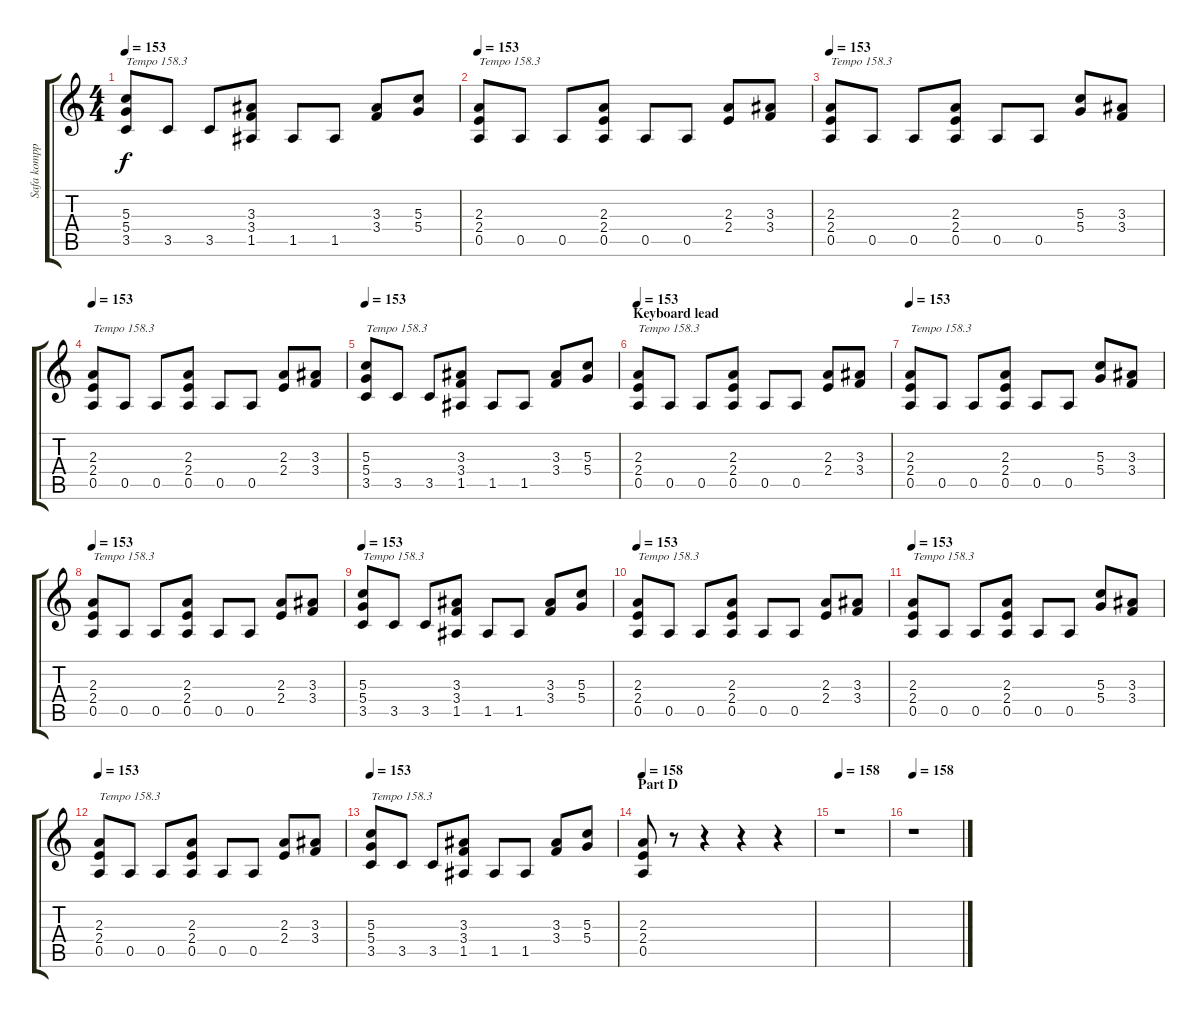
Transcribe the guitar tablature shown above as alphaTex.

\track ("Safa komppi" "Safa kompp") {instrument distortionguitar}
\staff {score tabs}
\tuning (E4 B3 G3 D3 A2 E2) {hide}
\ts (4 4)
\tempo 153
\clef g2
\ks c
(5.3 5.4 3.5).8{txt "Tempo 158.3" dy f} 3.5.8 3.5.8 (3.3 3.4 1.5).8 1.5.8 1.5.8 (3.3 3.4).8 (5.3 5.4).8 |
\tempo 153
(2.3 2.4 0.5).8{txt "Tempo 158.3"} 0.5.8 0.5.8 (2.3 2.4 0.5).8 0.5.8 0.5.8 (2.3 2.4).8 (3.3 3.4).8 |
\tempo 153
(2.3 2.4 0.5).8{txt "Tempo 158.3"} 0.5.8 0.5.8 (2.3 2.4 0.5).8 0.5.8 0.5.8 (5.3 5.4).8 (3.3 3.4).8 |
\tempo 153
(2.3 2.4 0.5).8{txt "Tempo 158.3"} 0.5.8 0.5.8 (2.3 2.4 0.5).8 0.5.8 0.5.8 (2.3 2.4).8 (3.3 3.4).8 |
\tempo 153
(5.3 5.4 3.5).8{txt "Tempo 158.3"} 3.5.8 3.5.8 (3.3 3.4 1.5).8 1.5.8 1.5.8 (3.3 3.4).8 (5.3 5.4).8 |
\section ("" "Keyboard lead ")
\tempo 153
(2.3 2.4 0.5).8{txt "Tempo 158.3"} 0.5.8 0.5.8 (2.3 2.4 0.5).8 0.5.8 0.5.8 (2.3 2.4).8 (3.3 3.4).8 |
\tempo 153
(2.3 2.4 0.5).8{txt "Tempo 158.3"} 0.5.8 0.5.8 (2.3 2.4 0.5).8 0.5.8 0.5.8 (5.3 5.4).8 (3.3 3.4).8 |
\tempo 153
(2.3 2.4 0.5).8{txt "Tempo 158.3"} 0.5.8 0.5.8 (2.3 2.4 0.5).8 0.5.8 0.5.8 (2.3 2.4).8 (3.3 3.4).8 |
\tempo 153
(5.3 5.4 3.5).8{txt "Tempo 158.3"} 3.5.8 3.5.8 (3.3 3.4 1.5).8 1.5.8 1.5.8 (3.3 3.4).8 (5.3 5.4).8 |
\tempo 153
(2.3 2.4 0.5).8{txt "Tempo 158.3"} 0.5.8 0.5.8 (2.3 2.4 0.5).8 0.5.8 0.5.8 (2.3 2.4).8 (3.3 3.4).8 |
\tempo 153
(2.3 2.4 0.5).8{txt "Tempo 158.3"} 0.5.8 0.5.8 (2.3 2.4 0.5).8 0.5.8 0.5.8 (5.3 5.4).8 (3.3 3.4).8 |
\tempo 153
(2.3 2.4 0.5).8{txt "Tempo 158.3"} 0.5.8 0.5.8 (2.3 2.4 0.5).8 0.5.8 0.5.8 (2.3 2.4).8 (3.3 3.4).8 |
\tempo 153
(5.3 5.4 3.5).8{txt "Tempo 158.3"} 3.5.8 3.5.8 (3.3 3.4 1.5).8 1.5.8 1.5.8 (3.3 3.4).8 (5.3 5.4).8 |
\section ("" "Part D")
\tempo 158
(2.3 2.4 0.5).8 r.8 r.4 r.4 r.4 |
\tempo 158
r.1 |
\tempo 158
r.1
